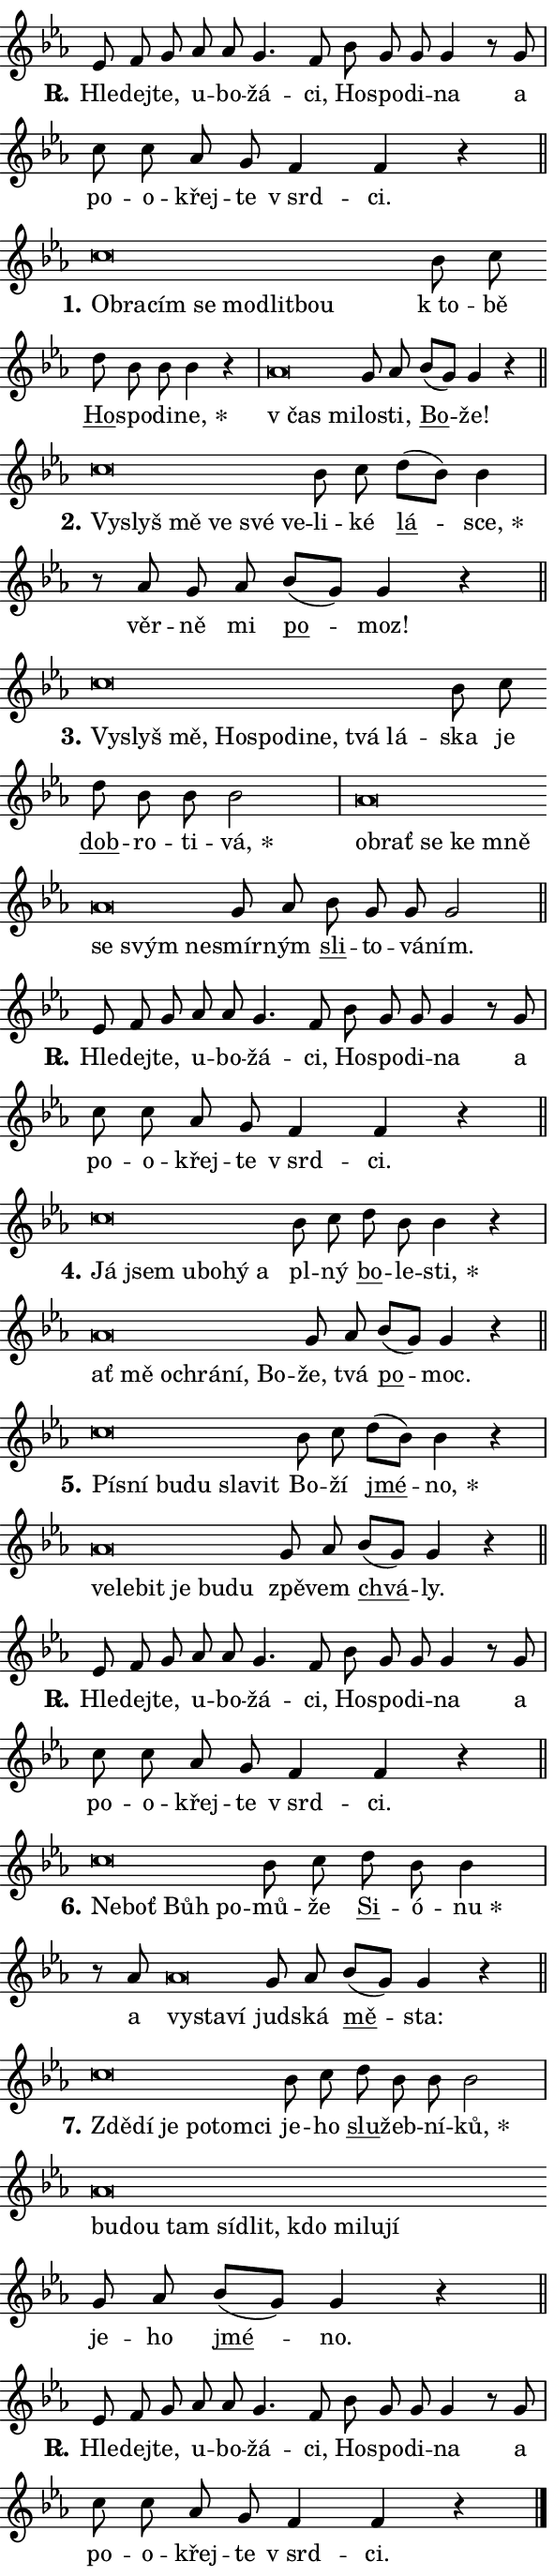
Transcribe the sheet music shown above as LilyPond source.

\version "2.24.0"
\header { tagline = "" }
\paper {
  indent = 0\cm
  top-margin = 0\cm
  right-margin = 0.13\cm % to fit lyric hyphens
  bottom-margin = 0\cm
  left-margin = 0\cm
  paper-width = 10\cm
  page-breaking = #ly:one-page-breaking
  system-system-spacing.basic-distance = #11
  score-system-spacing.basic-distance = #11
  ragged-last = ##f
}


%% Author: Thomas Morley
%% https://lists.gnu.org/archive/html/lilypond-user/2020-05/msg00002.html
#(define (line-position grob)
"Returns position of @var[grob} in current system:
   @code{'start}, if at first time-step
   @code{'end}, if at last time-step
   @code{'middle} otherwise
"
  (let* ((col (ly:item-get-column grob))
         (ln (ly:grob-object col 'left-neighbor))
         (rn (ly:grob-object col 'right-neighbor))
         (col-to-check-left (if (ly:grob? ln) ln col))
         (col-to-check-right (if (ly:grob? rn) rn col))
         (break-dir-left
           (and
             (ly:grob-property col-to-check-left 'non-musical #f)
             (ly:item-break-dir col-to-check-left)))
         (break-dir-right
           (and
             (ly:grob-property col-to-check-right 'non-musical #f)
             (ly:item-break-dir col-to-check-right))))
        (cond ((eqv? 1 break-dir-left) 'start)
              ((eqv? -1 break-dir-right) 'end)
              (else 'middle))))

#(define (tranparent-at-line-position vctor)
  (lambda (grob)
  "Relying on @code{line-position} select the relevant enry from @var{vctor}.
Used to determine transparency,"
    (case (line-position grob)
      ((end) (not (vector-ref vctor 0)))
      ((middle) (not (vector-ref vctor 1)))
      ((start) (not (vector-ref vctor 2))))))

noteHeadBreakVisibility =
#(define-music-function (break-visibility)(vector?)
"Makes @code{NoteHead}s transparent relying on @var{break-visibility}"
#{
  \override NoteHead.transparent =
    #(tranparent-at-line-position break-visibility)
#})

#(define delete-ledgers-for-transparent-note-heads
  (lambda (grob)
    "Reads whether a @code{NoteHead} is transparent.
If so this @code{NoteHead} is removed from @code{'note-heads} from
@var{grob}, which is supposed to be @code{LedgerLineSpanner}.
As a result ledgers are not printed for this @code{NoteHead}"
    (let* ((nhds-array (ly:grob-object grob 'note-heads))
           (nhds-list
             (if (ly:grob-array? nhds-array)
                 (ly:grob-array->list nhds-array)
                 '()))
           ;; Relies on the transparent-property being done before
           ;; Staff.LedgerLineSpanner.after-line-breaking is executed.
           ;; This is fragile ...
           (to-keep
             (remove
               (lambda (nhd)
                 (ly:grob-property nhd 'transparent #f))
               nhds-list)))
      ;; TODO find a better method to iterate over grob-arrays, similiar
      ;; to filter/remove etc for lists
      ;; For now rebuilt from scratch
      (set! (ly:grob-object grob 'note-heads)  '())
      (for-each
        (lambda (nhd)
          (ly:pointer-group-interface::add-grob grob 'note-heads nhd))
        to-keep))))

squashNotes = {
  \override NoteHead.X-extent = #'(-0.2 . 0.2)
  \override NoteHead.Y-extent = #'(-0.75 . 0)
  \override NoteHead.stencil =
    #(lambda (grob)
       (let ((pos (ly:grob-property grob 'staff-position)))
         (begin
           (if (< pos -7) (display "ERROR: Lower brevis then expected\n") (display ""))
           (if (<= pos -6) ly:text-interface::print ly:note-head::print))))
}
unSquashNotes = {
  \revert NoteHead.X-extent
  \revert NoteHead.Y-extent
  \revert NoteHead.stencil
}

hideNotes = \noteHeadBreakVisibility #begin-of-line-visible
unHideNotes = \noteHeadBreakVisibility #all-visible

% work-around for resetting accidentals
% https://lilypond.org/doc/v2.23/Documentation/notation/displaying-rhythms#unmetered-music
cadenzaMeasure = {
  \cadenzaOff
  \partial 1024 s1024
  \cadenzaOn
}

#(define-markup-command (accent layout props text) (markup?)
  "Underline accented syllable"
  (interpret-markup layout props
    #{\markup \override #'(offset . 4.3) \underline { #text }#}))

responsum = \markup \concat {
  "R" \hspace #-1.05 \path #0.1 #'((moveto 0 0.07) (lineto 0.9 0.8)) \hspace #0.05 "."
}

spaceSize = #0.6828661417322834 % exact space size for TeX Gyre Schola

\layout {
  \context {
    \Staff
    \remove "Time_signature_engraver"
    \override LedgerLineSpanner.after-line-breaking = #delete-ledgers-for-transparent-note-heads
  }
  \context {
    \Lyrics {
      \override LyricSpace.minimum-distance = \spaceSize
      \override LyricText.font-name = #"TeX Gyre Schola"
      \override LyricText.font-size = 1
      \override StanzaNumber.font-name = #"TeX Gyre Schola Bold"
      \override StanzaNumber.font-size = 1
    }
  }
  \context {
    \Score 
    \override NoteHead.text =
      #(lambda (grob) 
        (let ((pos (ly:grob-property grob 'staff-position)))
          #{\markup {
            \combine
              \halign #-0.55 \raise #(if (= pos -6) 0 0.5) \override #'(thickness . 2) \draw-line #'(3.2 . 0)
              \musicglyph "noteheads.sM1"
          }#}))
  }
}

% magnetic-lyrics.ily
%
%   written by
%     Jean Abou Samra <jean@abou-samra.fr>
%     Werner Lemberg <wl@gnu.org>
%
%   adapted by
%     Jiri Hon <jiri.hon@gmail.com>
%
% Version 2022-Apr-15

% https://www.mail-archive.com/lilypond-user@gnu.org/msg149350.html

#(define (Left_hyphen_pointer_engraver context)
   "Collect syllable-hyphen-syllable occurrences in lyrics and store
them in properties.  This engraver only looks to the left.  For
example, if the lyrics input is @code{foo -- bar}, it does the
following.

@itemize @bullet
@item
Set the @code{text} property of the @code{LyricHyphen} grob between
@q{foo} and @q{bar} to @code{foo}.

@item
Set the @code{left-hyphen} property of the @code{LyricText} grob with
text @q{foo} to the @code{LyricHyphen} grob between @q{foo} and
@q{bar}.
@end itemize

Use this auxiliary engraver in combination with the
@code{lyric-@/text::@/apply-@/magnetic-@/offset!} hook."
   (let ((hyphen #f)
         (text #f))
     (make-engraver
      (acknowledgers
       ((lyric-syllable-interface engraver grob source-engraver)
        (set! text grob)))
      (end-acknowledgers
       ((lyric-hyphen-interface engraver grob source-engraver)
        ;(when (not (grob::has-interface grob 'lyric-space-interface))
          (set! hyphen grob)));)
      ((stop-translation-timestep engraver)
       (when (and text hyphen)
         (ly:grob-set-object! text 'left-hyphen hyphen))
       (set! text #f)
       (set! hyphen #f)))))

#(define (lyric-text::apply-magnetic-offset! grob)
   "If the space between two syllables is less than the value in
property @code{LyricText@/.details@/.squash-threshold}, move the right
syllable to the left so that it gets concatenated with the left
syllable.

Use this function as a hook for
@code{LyricText@/.after-@/line-@/breaking} if the
@code{Left_@/hyphen_@/pointer_@/engraver} is active."
   (let ((hyphen (ly:grob-object grob 'left-hyphen #f)))
     (when hyphen
       (let ((left-text (ly:spanner-bound hyphen LEFT)))
         (when (grob::has-interface left-text 'lyric-syllable-interface)
           (let* ((common (ly:grob-common-refpoint grob left-text X))
                  (this-x-ext (ly:grob-extent grob common X))
                  (left-x-ext
                   (begin
                     ;; Trigger magnetism for left-text.
                     (ly:grob-property left-text 'after-line-breaking)
                     (ly:grob-extent left-text common X)))
                  ;; `delta` is the gap width between two syllables.
                  (delta (- (interval-start this-x-ext)
                            (interval-end left-x-ext)))
                  (details (ly:grob-property grob 'details))
                  (threshold (assoc-get 'squash-threshold details 0.2)))
             (when (< delta threshold)
               (let* (;; We have to manipulate the input text so that
                      ;; ligatures crossing syllable boundaries are not
                      ;; disabled.  For languages based on the Latin
                      ;; script this is essentially a beautification.
                      ;; However, for non-Western scripts it can be a
                      ;; necessity.
                      (lt (ly:grob-property left-text 'text))
                      (rt (ly:grob-property grob 'text))
                      (is-space (grob::has-interface hyphen 'lyric-space-interface))
                      (space (if is-space " " ""))
                      (extra-delta (if is-space spaceSize 0))
                      ;; Append new syllable.
                      (ltrt-space (if (and (string? lt) (string? rt))
                                (string-append lt space rt)
                                (make-concat-markup (list lt space rt))))
                      ;; Right-align `ltrt` to the right side.
                      (ltrt-space-markup (grob-interpret-markup
                               grob
                               (make-translate-markup
                                (cons (interval-length this-x-ext) 0)
                                (make-right-align-markup ltrt-space)))))
                 (begin
                   ;; Don't print `left-text`.
                   (ly:grob-set-property! left-text 'stencil #f)
                   ;; Set text and stencil (which holds all collected
                   ;; syllables so far) and shift it to the left.
                   (ly:grob-set-property! grob 'text ltrt-space)
                   (ly:grob-set-property! grob 'stencil ltrt-space-markup)
                   (ly:grob-translate-axis! grob (- (- delta extra-delta)) X))))))))))


#(define (lyric-hyphen::displace-bounds-first grob)
   ;; Make very sure this callback isn't triggered too early.
   (let ((left (ly:spanner-bound grob LEFT))
         (right (ly:spanner-bound grob RIGHT)))
     (ly:grob-property left 'after-line-breaking)
     (ly:grob-property right 'after-line-breaking)
     (ly:lyric-hyphen::print grob)))

squashThreshold = #0.4

\layout {
  \context {
    \Lyrics
    \consists #Left_hyphen_pointer_engraver
    \override LyricText.after-line-breaking =
      #lyric-text::apply-magnetic-offset!
    \override LyricHyphen.stencil = #lyric-hyphen::displace-bounds-first
    \override LyricText.details.squash-threshold = \squashThreshold
    \override LyricHyphen.minimum-distance = 0
    \override LyricHyphen.minimum-length = \squashThreshold
  }
}

squashText = \override LyricText.details.squash-threshold = 9999
unSquashText = \override LyricText.details.squash-threshold = \squashThreshold

leftText = \override LyricText.self-alignment-X = #LEFT
unLeftText = \revert LyricText.self-alignment-X

starOffset = #(lambda (grob) 
                (let ((x_offset (ly:self-alignment-interface::aligned-on-x-parent grob)))
                  (if (= x_offset 0) 0 (+ x_offset 1.2))))

star = #(define-music-function (syllable)(string?)
"Append star separator at the end of a syllable"
#{
  \once \override LyricText.X-offset = #starOffset
  \lyricmode { \markup {
    #syllable
    \override #'((font-name . "TeX Gyre Schola Bold")) \hspace #0.2 \lower #0.65 \larger "*"
  } }
#})

starAccent = #(define-music-function (syllable)(string?)
"Append star separator at the end of a syllable and make accent"
#{
  \once \override LyricText.X-offset = #starOffset
  \lyricmode { \markup {
    \accent #syllable
    \override #'((font-name . "TeX Gyre Schola Bold")) \hspace #0.2 \lower #0.65 \larger "*"
  } }
#})

breath = #(define-music-function (syllable)(string?)
"Append breathing indicator at the end of a syllable"
#{
  \lyricmode { \markup { #syllable "+" } }
#})

optionalBreath = #(define-music-function (syllable)(string?)
"Append optional breathing indicator at the end of a syllable"
#{
  \lyricmode { \markup { #syllable "(+)" } }
#})


\score {
    <<
        \new Voice = "melody" { \cadenzaOn \key es \major \relative { es'8 f g as as g4. f8 \bar "" bes g g g4 r8 g \cadenzaMeasure \bar "|" c c as g f4 f r \cadenzaMeasure \bar "||" \break } }
        \new Lyrics \lyricsto "melody" { \lyricmode { \set stanza = \responsum
Hle -- dej -- te, u -- bo -- žá -- ci, Ho -- spo -- di -- na a po -- o -- křej -- te "v srd" -- ci. } }
    >>
    \layout {}
}

\score {
    <<
        \new Voice = "melody" { \cadenzaOn \key es \major \relative { \squashNotes c''\breve*1/16 \hideNotes \breve*1/16 \bar "" \breve*1/16 \bar "" \breve*1/16 \bar "" \breve*1/16 \bar "" \breve*1/16 \breve*1/16 \bar "" \unHideNotes \unSquashNotes bes8 c \bar "" d bes bes bes4 r \cadenzaMeasure \bar "|" \squashNotes as\breve*1/16 \hideNotes \breve*1/16 \bar "" \unHideNotes \unSquashNotes g8 as \bar "" bes[( g)] g4 r \cadenzaMeasure \bar "||" \break } }
        \new Lyrics \lyricsto "melody" { \lyricmode { \set stanza = "1."
\leftText Ob -- \squashText ra -- cím se mo -- dlit -- bou \unLeftText \unSquashText "k to" -- bě \markup \accent Ho -- spo -- di -- \star ne, \leftText "v čas" \squashText mi -- \unLeftText \unSquashText lo -- sti, \markup \accent Bo -- že! } }
    >>
    \layout {}
}

\score {
    <<
        \new Voice = "melody" { \cadenzaOn \key es \major \relative { \squashNotes c''\breve*1/16 \hideNotes \breve*1/16 \bar "" \breve*1/16 \bar "" \breve*1/16 \bar "" \breve*1/16 \breve*1/16 \bar "" \unHideNotes \unSquashNotes bes8 c \bar "" d[( bes)] bes4 \cadenzaMeasure \bar "|" r8 as g8 as \bar "" bes[( g)] g4 r \cadenzaMeasure \bar "||" \break } }
        \new Lyrics \lyricsto "melody" { \lyricmode { \set stanza = "2."
\leftText Vy -- \squashText slyš mě ve své ve -- \unLeftText \unSquashText li -- ké \markup \accent lá -- \star sce, věr -- ně mi \markup \accent po -- moz! } }
    >>
    \layout {}
}

\score {
    <<
        \new Voice = "melody" { \cadenzaOn \key es \major \relative { \squashNotes c''\breve*1/16 \hideNotes \breve*1/16 \bar "" \breve*1/16 \bar "" \breve*1/16 \bar "" \breve*1/16 \bar "" \breve*1/16 \bar "" \breve*1/16 \bar "" \breve*1/16 \breve*1/16 \bar "" \unHideNotes \unSquashNotes bes8 c \bar "" d bes bes bes2 \cadenzaMeasure \bar "|" \squashNotes as\breve*1/16 \hideNotes \breve*1/16 \bar "" \breve*1/16 \bar "" \breve*1/16 \bar "" \breve*1/16 \bar "" \breve*1/16 \bar "" \breve*1/16 \breve*1/16 \bar "" \unHideNotes \unSquashNotes g8 as \bar "" bes g g g2 \cadenzaMeasure \bar "||" \break } }
        \new Lyrics \lyricsto "melody" { \lyricmode { \set stanza = "3."
\leftText Vy -- \squashText slyš mě, Ho -- spo -- di -- ne, tvá lá -- \unLeftText \unSquashText ska je \markup \accent dob -- ro -- ti -- \star vá, \leftText ob -- \squashText rať se ke mně se svým ne -- \unLeftText \unSquashText smír -- ným \markup \accent sli -- to -- vá -- ním. } }
    >>
    \layout {}
}

\score {
    <<
        \new Voice = "melody" { \cadenzaOn \key es \major \relative { es'8 f g as as g4. f8 \bar "" bes g g g4 r8 g \cadenzaMeasure \bar "|" c c as g f4 f r \cadenzaMeasure \bar "||" \break } }
        \new Lyrics \lyricsto "melody" { \lyricmode { \set stanza = \responsum
Hle -- dej -- te, u -- bo -- žá -- ci, Ho -- spo -- di -- na a po -- o -- křej -- te "v srd" -- ci. } }
    >>
    \layout {}
}

\score {
    <<
        \new Voice = "melody" { \cadenzaOn \key es \major \relative { \squashNotes c''\breve*1/16 \hideNotes \breve*1/16 \bar "" \breve*1/16 \bar "" \breve*1/16 \bar "" \breve*1/16 \breve*1/16 \bar "" \unHideNotes \unSquashNotes bes8 c \bar "" d bes bes4 r \cadenzaMeasure \bar "|" \squashNotes as\breve*1/16 \hideNotes \breve*1/16 \bar "" \breve*1/16 \bar "" \breve*1/16 \bar "" \breve*1/16 \breve*1/16 \bar "" \unHideNotes \unSquashNotes g8 as \bar "" bes[( g)] g4 r \cadenzaMeasure \bar "||" \break } }
        \new Lyrics \lyricsto "melody" { \lyricmode { \set stanza = "4."
\leftText Já \squashText jsem u -- bo -- hý a \unLeftText \unSquashText pl -- ný \markup \accent bo -- le -- \star sti, \leftText ať \squashText mě o -- chrá -- ní, Bo -- \unLeftText \unSquashText že, tvá \markup \accent po -- moc. } }
    >>
    \layout {}
}

\score {
    <<
        \new Voice = "melody" { \cadenzaOn \key es \major \relative { \squashNotes c''\breve*1/16 \hideNotes \breve*1/16 \bar "" \breve*1/16 \bar "" \breve*1/16 \bar "" \breve*1/16 \breve*1/16 \bar "" \unHideNotes \unSquashNotes bes8 c \bar "" d[( bes)] bes4 r \cadenzaMeasure \bar "|" \squashNotes as\breve*1/16 \hideNotes \breve*1/16 \bar "" \breve*1/16 \bar "" \breve*1/16 \bar "" \breve*1/16 \breve*1/16 \bar "" \unHideNotes \unSquashNotes g8 as \bar "" bes[( g)] g4 r \cadenzaMeasure \bar "||" \break } }
        \new Lyrics \lyricsto "melody" { \lyricmode { \set stanza = "5."
\leftText Pí -- \squashText sní bu -- du sla -- vit \unLeftText \unSquashText Bo -- ží \markup \accent jmé -- \star no, \leftText ve -- \squashText le -- bit je bu -- du \unLeftText \unSquashText zpě -- vem \markup \accent chvá -- ly. } }
    >>
    \layout {}
}

\score {
    <<
        \new Voice = "melody" { \cadenzaOn \key es \major \relative { es'8 f g as as g4. f8 \bar "" bes g g g4 r8 g \cadenzaMeasure \bar "|" c c as g f4 f r \cadenzaMeasure \bar "||" \break } }
        \new Lyrics \lyricsto "melody" { \lyricmode { \set stanza = \responsum
Hle -- dej -- te, u -- bo -- žá -- ci, Ho -- spo -- di -- na a po -- o -- křej -- te "v srd" -- ci. } }
    >>
    \layout {}
}

\score {
    <<
        \new Voice = "melody" { \cadenzaOn \key es \major \relative { \squashNotes c''\breve*1/16 \hideNotes \breve*1/16 \bar "" \breve*1/16 \breve*1/16 \bar "" \unHideNotes \unSquashNotes bes8 c \bar "" d bes bes4 \cadenzaMeasure \bar "|" r8 as8 \squashNotes as\breve*1/16 \hideNotes \breve*1/16 \breve*1/16 \bar "" \unHideNotes \unSquashNotes g8 as \bar "" bes[( g)] g4 r \cadenzaMeasure \bar "||" \break } }
        \new Lyrics \lyricsto "melody" { \lyricmode { \set stanza = "6."
\leftText Ne -- \squashText boť Bůh po -- \unLeftText \unSquashText mů -- že \markup \accent Si -- ó -- \star nu a \leftText vy -- \squashText sta -- ví \unLeftText \unSquashText jud -- ská \markup \accent mě -- sta: } }
    >>
    \layout {}
}

\score {
    <<
        \new Voice = "melody" { \cadenzaOn \key es \major \relative { \squashNotes c''\breve*1/16 \hideNotes \breve*1/16 \bar "" \breve*1/16 \bar "" \breve*1/16 \bar "" \breve*1/16 \breve*1/16 \bar "" \unHideNotes \unSquashNotes bes8 c \bar "" d bes bes bes2 \cadenzaMeasure \bar "|" \squashNotes as\breve*1/16 \hideNotes \breve*1/16 \bar "" \breve*1/16 \bar "" \breve*1/16 \bar "" \breve*1/16 \bar "" \breve*1/16 \bar "" \breve*1/16 \bar "" \breve*1/16 \breve*1/16 \bar "" \unHideNotes \unSquashNotes g8 as \bar "" bes[( g)] g4 r \cadenzaMeasure \bar "||" \break } }
        \new Lyrics \lyricsto "melody" { \lyricmode { \set stanza = "7."
\leftText Zdě -- \squashText dí je po -- tom -- ci \unLeftText \unSquashText je -- ho \markup \accent slu -- žeb -- ní -- \star ků, \leftText bu -- \squashText dou tam sí -- dlit, kdo mi -- lu -- jí \unLeftText \unSquashText je -- ho \markup \accent jmé -- no. } }
    >>
    \layout {}
}

\score {
    <<
        \new Voice = "melody" { \cadenzaOn \key es \major \relative { es'8 f g as as g4. f8 \bar "" bes g g g4 r8 g \cadenzaMeasure \bar "|" c c as g f4 f r \cadenzaMeasure \bar "||" \break } \bar "|." }
        \new Lyrics \lyricsto "melody" { \lyricmode { \set stanza = \responsum
Hle -- dej -- te, u -- bo -- žá -- ci, Ho -- spo -- di -- na a po -- o -- křej -- te "v srd" -- ci. } }
    >>
    \layout {}
}
